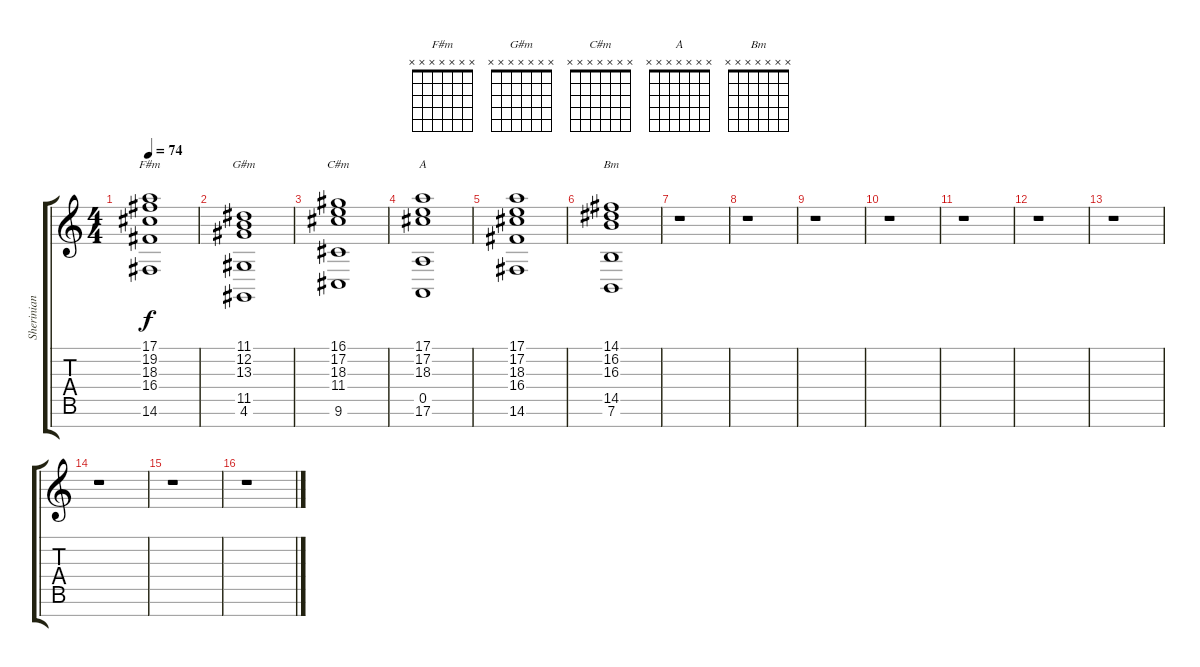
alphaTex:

\track ("Sherinian Keyboard & Organs" "Sherinian ") {instrument fx3crystal}
\staff {score tabs}
\tuning (E4 B3 G3 D3 A2 E2 B1) {hide}
\chord ("F#m" x x x x x x x) {firstfret 0}
\chord ("G#m" x x x x x x x) {firstfret 0}
\chord ("C#m" x x x x x x x) {firstfret 0}
\chord ("A" x x x x x x x) {firstfret 0}
\chord ("Bm" x x x x x x x) {firstfret 0}
\ts (4 4)
\tempo 74
\clef g2
\ks c
(17.1 19.2 18.3 16.4 14.6).1{ch "F#m" dy f} |
(11.1 12.2 13.3 11.5 4.6).1{ch "G#m"} |
(16.1 17.2 18.3 11.4 9.6).1{ch "C#m"} |
(17.1 17.2 18.3 0.5 17.6).1{ch "A"} |
(17.1 17.2 18.3 16.4 14.6).1 |
(14.1 16.2 16.3 14.5 7.6).1{ch "Bm"} |
r.1 |
r.1 |
r.1 |
r.1 |
r.1 |
r.1 |
r.1 |
r.1 |
r.1 |
r.1
